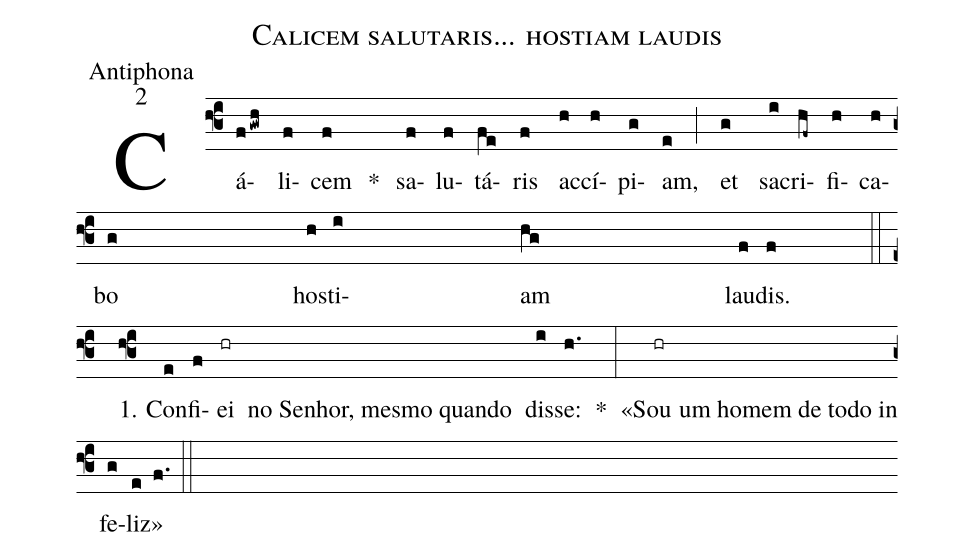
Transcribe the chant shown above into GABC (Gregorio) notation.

name:Calicem salutaris... hostiam laudis;
office-part:Antiphona;
mode:2;
%%
(f3) Cá(fgwh)li(f)cem(f) *() sa(f)lu(f)tá(fe)ris(f) ac(h)cí(h)pi(g)am,(e) (;) et(g) sa(i)cri(hf~)fi(h)ca(h)bo(g) hos(h)ti(i)am(hg) lau(f)dis.(f) (::z)
(f3)1. Con(e)fi(f)ei(hr) no Senhor, mesmo quando() dis(i)se:(h.) *(:) «Sou(hr) um homem de todo in()fe(g)liz»(e f.) (::)
